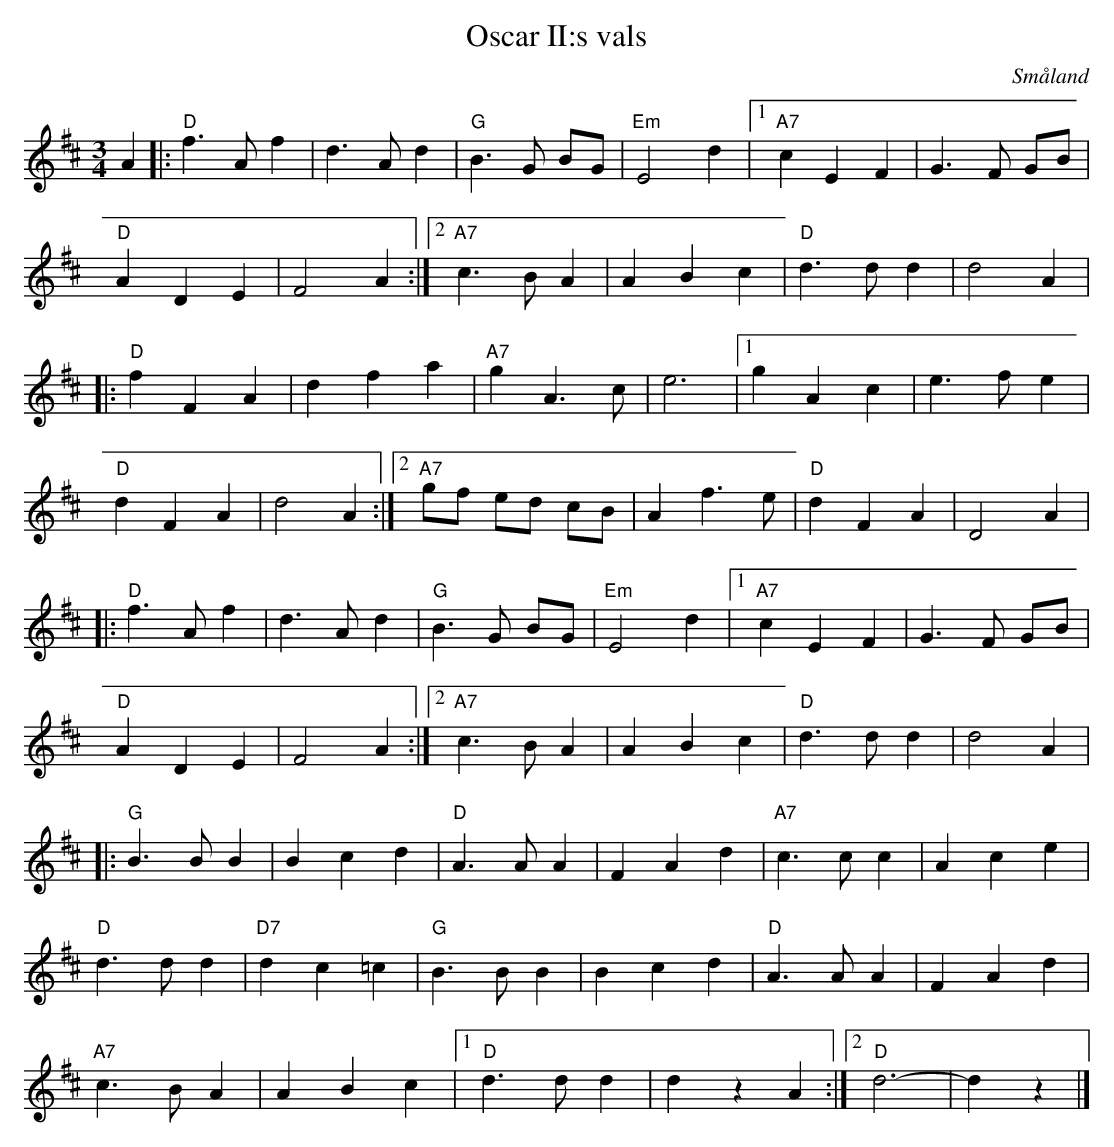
X:1
T:Oscar II:s vals
O:Småland
Q:130
M:3/4
L:1/8
K:D
A2 |: "D" f2>A2f2 | d2>A2d2 | "G" B2>G2 BG | "Em" E4d2 |[1 "A7" c2E2F2 | G2>F2 GB |
"D" A2D2E2 | F4A2 :|[2 "A7" c2>B2A2 | A2B2c2 | "D" d2>d2d2 | d4A2 |
|:"D" f2F2A2 | d2f2a2 | "A7" g2A2>c2 |e6 |[1 g2A2c2 | e2>f2e2 |
"D" d2F2A2 | d4A2 :|[2 "A7"gf ed cB | A2f2>e2 | "D" d2F2A2 | D4A2 |
|: "D" f2>A2f2 | d2>A2d2 | "G" B2>G2 BG | "Em" E4d2 |[1 "A7" c2E2F2 | G2>F2 GB |
"D" A2D2E2 | F4A2 :|[2 "A7" c2>B2A2 |A2B2c2 | "D" d2>d2d2 | d4 A2 |
|: "G" B2>B2B2 | B2c2d2 | "D" A2>A2A2 | F2A2d2 | "A7"c2>c2c2 | A2c2e2 |
"D" d2>d2d2 | "D7"d2c2=c2 | "G" B2>B2B2 | B2c2d2 | "D" A2>A2A2 | F2A2d2 |
"A7" c2>B2A2 | A2B2c2 |1 "D"d2>d2d2 | d2z2A2 :|2 "D"d6- | d2z2  |]
